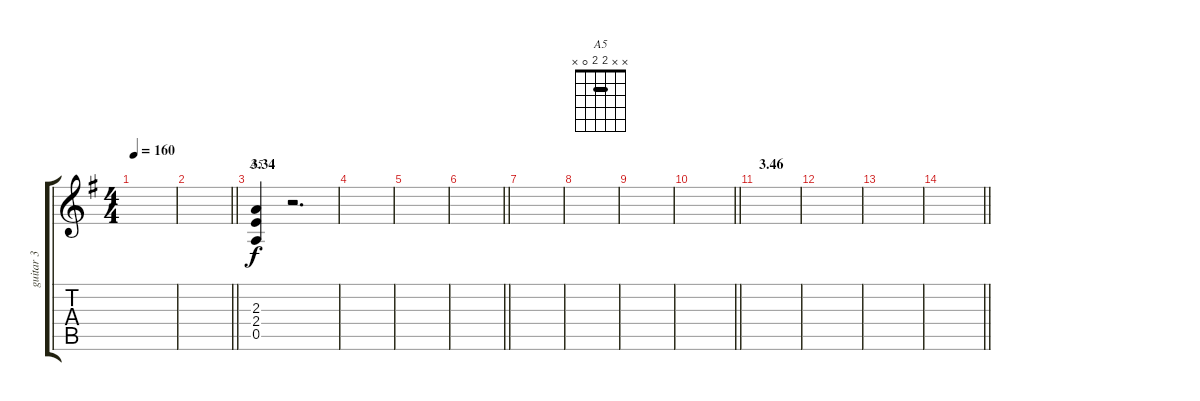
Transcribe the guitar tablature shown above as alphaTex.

\track ("guitar 3" "guitar 3") {instrument electricguitarjazz}
\staff {score tabs}
\tuning (E4 B3 G3 D3 A2 E2) {hide}
\chord ("A5" x x 2 2 0 x) {barre 2}
\ts (4 4)
\tempo 160
\clef g2
\ks g
|
\barLineRight lightlight
|
\section ("" "3.34")
(2.3 2.4 0.5).4{ch "A5"} r.2{d} |
|
|
\barLineRight lightlight
|
|
|
|
\barLineRight lightlight
|
\section ("" "3.46")
|
|
|
\barLineRight lightlight
